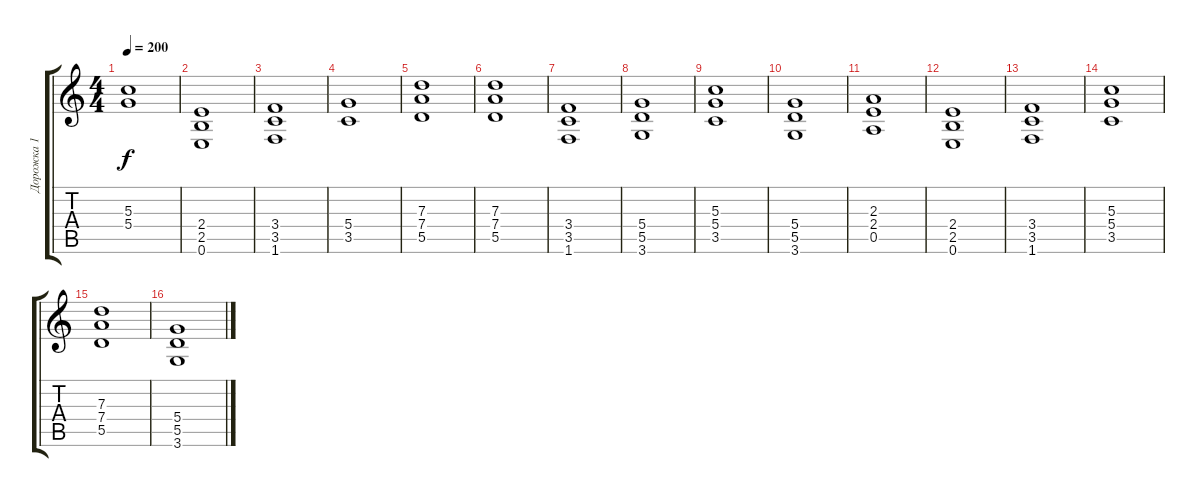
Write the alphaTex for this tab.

\track ("Дорожка 1" "Дорожка 1") {instrument distortionguitar}
\staff {score tabs}
\tuning (E4 B3 G3 D3 A2 E2) {hide}
\ts (4 4)
\tempo 200
\clef g2
\ks c
(5.3 5.4).1{dy f} |
(2.4 2.5 0.6).1 |
(3.4 3.5 1.6).1 |
(5.4 3.5).1 |
(7.3 7.4 5.5).1 |
(7.3 7.4 5.5).1 |
(3.4 3.5 1.6).1 |
(5.4 5.5 3.6).1 |
(5.3 5.4 3.5).1 |
(5.4 5.5 3.6).1 |
(2.3 2.4 0.5).1 |
(2.4 2.5 0.6).1 |
(3.4 3.5 1.6).1 |
(5.3 5.4 3.5).1 |
(7.3 7.4 5.5).1 |
(5.4 5.5 3.6).1
